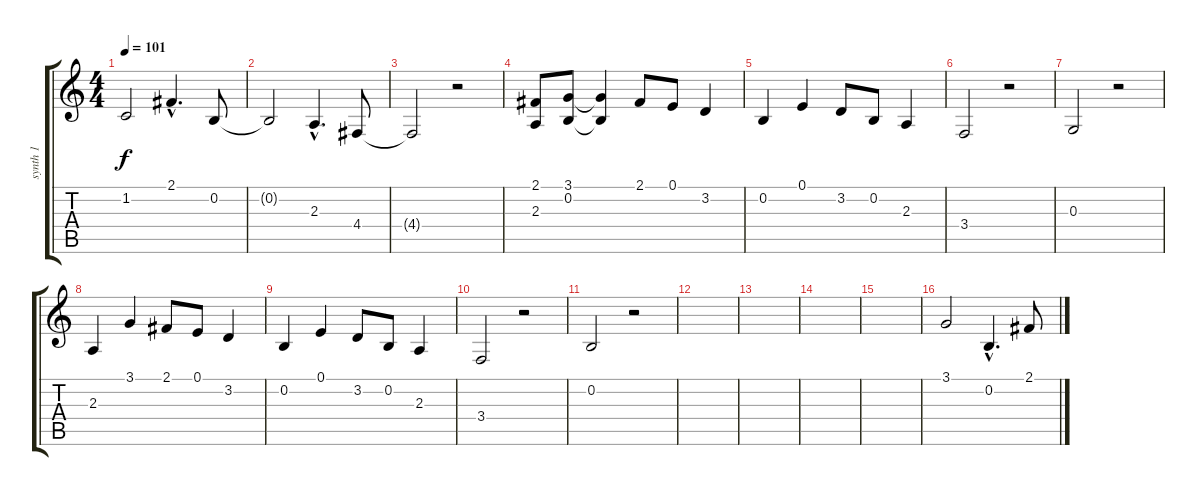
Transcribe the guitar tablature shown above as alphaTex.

\track ("synth 1" "synth 1") {instrument pad1newage}
\staff {score tabs}
\tuning (E4 B3 G3 D3 A2 E2) {hide}
\ts (4 4)
\tempo 101
\clef g2
\ks c
1.2{t}.2{dy f} 2.1{hac}.4{d} 0.2.8 |
0.2{t}.2 2.3{hac}.4{d} 4.4.8 |
4.4{t}.2 r.2 |
(2.1 2.3).8 (3.1 0.2).8 (3.1{t} 0.2{t}).4 2.1.8 0.1.8 3.2.4 |
0.2.4 0.1.4 3.2.8 0.2.8 2.3.4 |
3.4.2 r.2 |
0.3.2 r.2 |
2.3.4 3.1.4 2.1.8 0.1.8 3.2.4 |
0.2.4 0.1.4 3.2.8 0.2.8 2.3.4 |
3.4.2 r.2 |
0.2.2 r.2 |
|
|
|
|
3.1.2 0.2{hac}.4{d} 2.1.8
